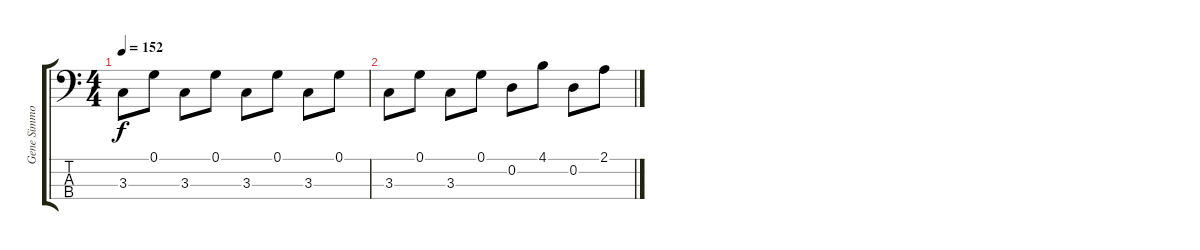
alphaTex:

\track ("Gene Simmons" "Gene Simmo") {instrument electricbassfinger}
\staff {score tabs}
\tuning (G2 D2 A1 E1) {hide}
\ts (4 4)
\tempo 152
\clef f4
\ks c
3.3.8{dy f} 0.1.8 3.3.8 0.1.8 3.3.8 0.1.8 3.3.8 0.1.8 |
3.3.8 0.1.8 3.3.8 0.1.8 0.2.8 4.1.8 0.2.8 2.1.8
